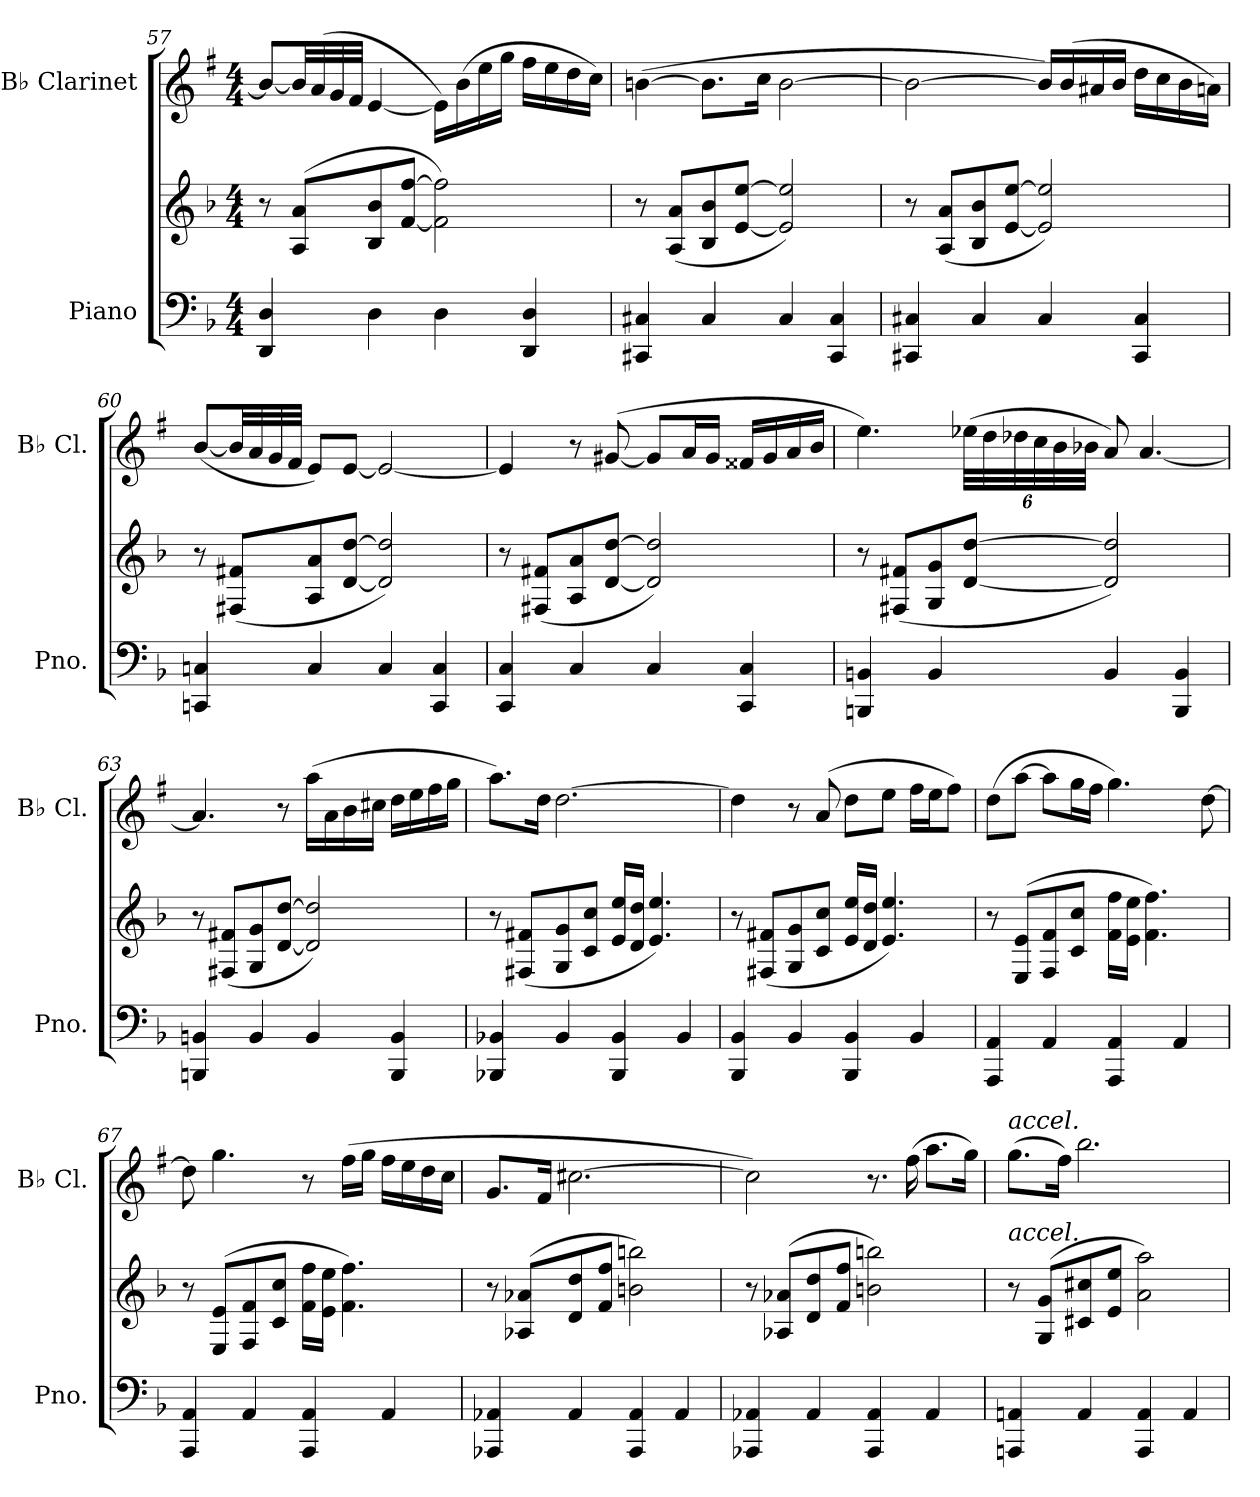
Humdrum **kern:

**kern	**kern	**kern
*part2	*part2	*part1
*staff3	*staff2	*staff1
*I"Piano	*	*I"B♭ Clarinet
*I'Pno.	*	*I'B♭ Cl.
*clefF4	*clefG2	*clefG2
*	*	*ITrd1c2
*k[b-]	*k[b-]	*k[b-]
*M4/4	*M4/4	*M4/4
=57	=57	=57
4DD/ 4D/	8r	8a/L_
.	(8A/ 8a/L	32a/LL]
.	.	(32g/
.	.	32f/
.	.	32e/JJJ
4D\	8B-/ 8b-/	[4d/
.	[8f/ [8ff/J	.
4D\	2f\] 2ff\])	16d\LL])
.	.	(16a\
.	.	16dd\
.	.	16ff\JJ
4DD/ 4D/	.	16ee\LL
.	.	16dd\
.	.	16cc\
.	.	16b-\JJ)
!!LO:LB:g=z
=58	=58	=58
4CC#X/ 4C#X/	8r	([4an\
.	(8A/ 8a/L	.
4C#/	8B-/ 8b-/	8.a\L]
.	[8e/ [8ee/J	.
.	.	16b-\Jk
4C#/	2e/] 2ee/])	[2a\
4CC#/ 4C#/	.	.
=59	=59	=59
4CC#X/ 4C#X/	8r	2a\_
.	(8A/ 8a/L	.
4C#/	8B-/ 8b-/	.
.	[8e/ [8ee/J	.
4C#/	2e/] 2ee/])	16a/LL])
.	.	(16a/
.	.	16g#X/
.	.	16a/JJ
4CC#/ 4C#/	.	16cc\LL
.	.	16b-\
.	.	16a\
.	.	16gn\JJ)
=60	=60	=60
4CCn/ 4Cn/	8r	([8a/L
.	(8F#X/ 8f#X/L	32a/LL]
.	.	32g/
.	.	32f/
.	.	32e/JJJ
4C/	8A/ 8a/	8d/L)
.	[8d/ [8dd/J	[8d/J
4C/	2d/] 2dd/])	2d/_
4CC/ 4C/	.	.
=61	=61	=61
4CC/ 4C/	8r	4d/]
.	(8F#X/ 8f#X/L	.
4C/	8A/ 8a/	8r
.	[8d/ [8dd/J	([8f#X/
4C/	2d/] 2dd/])	8f#/L]
.	.	16g/L
.	.	16f#/JJ
4CC/ 4C/	.	16e#X/LL
.	.	16f#/
.	.	16g/
.	.	16a/JJ
!!LO:PB:g=z
=62	=62	=62
4BBBn/ 4BBn/	8r	4.dd\)
.	(8F#X/ 8f#X/L	.
4BB/	8G/ 8g/	.
*	*	*Xbrackettup
.	[8d/ [8dd/J	(48dd-X\LLL
.	.	48cc\
.	.	48cc-X\
.	.	48b-\
.	.	48a\
.	.	48a-X\JJJ
4BB/	2d/] 2dd/])	8g/)
.	.	[4.g/
4BBB/ 4BB/	.	.
=63	=63	=63
4BBBn/ 4BBn/	8r	4.g/]
.	(8F#X/ 8f#X/L	.
4BB/	8G/ 8g/	.
.	[8d/ [8dd/J	8r
4BB/	2d/] 2dd/])	(16gg\LL
.	.	16g\
.	.	16a\
.	.	16bn\JJ
4BBB/ 4BB/	.	16cc\LL
.	.	16dd\
.	.	16ee\
.	.	16ff\JJ
=64	=64	=64
4BBB-X/ 4BB-X/	8r	8.gg\L)
.	(8F#X/ 8f#X/L	.
.	.	16cc\Jk
4BB-/	8G/ 8g/	[2.cc\
.	8c/ 8cc/J	.
4BBB-/ 4BB-/	16e/ 16ee/LL	.
.	16d/ 16dd/JJ	.
.	4.e/ 4.ee/)	.
4BB-/	.	.
=65	=65	=65
4BBB-/ 4BB-/	8r	4cc\]
.	(8F#X/ 8f#X/L	.
4BB-/	8G/ 8g/	8r
.	8c/ 8cc/J	(8g/
4BBB-/ 4BB-/	16e/ 16ee/LL	8cc\L
.	16d/ 16dd/JJ	.
.	4.e/ 4.ee/)	8dd\J
4BB-/	.	16ee\LL
.	.	16dd\J
.	.	8ee\J)
!!LO:LB:g=z
=66	=66	=66
4AAA/ 4AA/	8r	(8cc\L
.	(8E/ 8e/L	[8gg\J
4AA/	8F/ 8f/	8gg\L]
.	8c/ 8cc/J	16ff\L
.	.	16ee\JJ
4AAA/ 4AA/	16f\ 16ff\LL	4.ff\)
.	16e\ 16ee\JJ	.
.	4.f\ 4.ff\)	.
4AA/	.	.
.	.	[8cc\
=67	=67	=67
4AAA/ 4AA/	8r	8cc\]
.	(8E/ 8e/L	4.ff\
4AA/	8F/ 8f/	.
.	8c/ 8cc/J	.
4AAA/ 4AA/	16f\ 16ff\LL	8r
.	16e\ 16ee\JJ	.
.	4.f\ 4.ff\)	(16ee\LL
.	.	16ff\JJ
4AA/	.	16ee\LL
.	.	16dd\
.	.	16cc\
.	.	16b-\JJ
=68	=68	=68
4AAA-X/ 4AA-X/	8r	8.f/L
.	(8A-X/ 8a-X/L	.
.	.	16e/Jk
4AA-/	8d/ 8dd/	[2.bn\
.	8f/ 8ff/J	.
4AAA-/ 4AA-/	2bn\ 2bbn\)	.
4AA-/	.	.
=69	=69	=69
4AAA-X/ 4AA-X/	8r	2b\])
.	(8A-X/ 8a-X/L	.
4AA-/	8d/ 8dd/	.
.	8f/ 8ff/J	.
4AAA-/ 4AA-/	2bn\ 2bbn\)	8.r
.	.	(16ee\
4AA-/	.	8.gg\L
.	.	16ff\Jk)
=70	=70	=70
*	*	*MM80
!	!	!LO:TX:a:i:t=accel.
!	!LO:TX:a:i:t=accel.	!
4AAAn/ 4AAn/	8r	(8.ff\L
.	(8G/ 8g/L	.
.	.	16ee\Jk)
*	*	*MM88
4AA/	8c#X/ 8cc#X/	2.aa\
.	8e/ 8ee/J	.
4AAA/ 4AA/	2a\ 2aa\)	.
4AA/	.	.
=	=	=
*-	*-	*-
